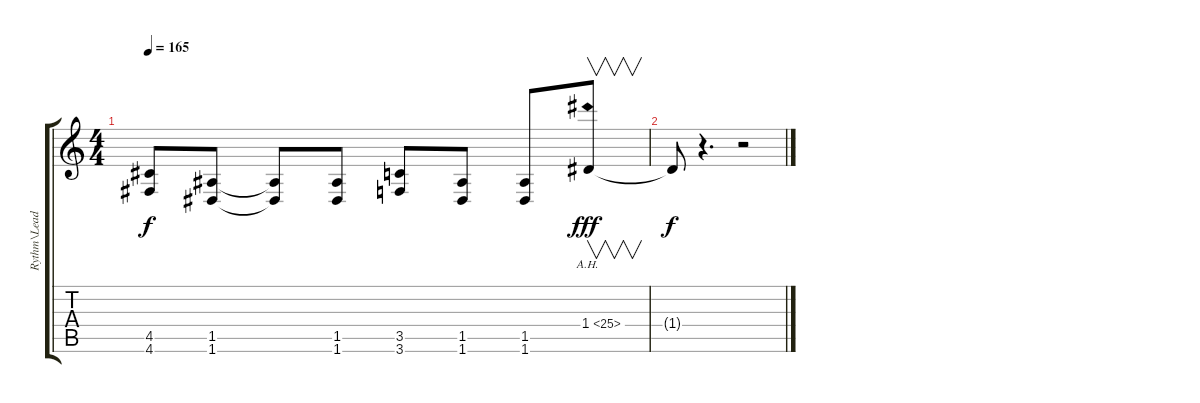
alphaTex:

\track ("Rythm\\Lead" "Rythm\\Lead") {instrument distortionguitar}
\staff {score tabs}
\tuning (E4 B3 G3 D3 A2 D2) {hide}
\ts (4 4)
\tempo 165
\clef g2
\ks c
(4.5 4.6).8{dy f} (1.5 1.6).8 (1.5{t} 1.6{t}).8 (1.5 1.6).8 (3.5 3.6).8 (1.5 1.6).8 (1.5 1.6).8 1.4{ah 24}.8{v dy fff} |
1.4{t}.8{dy f} r.4{d} r.2
